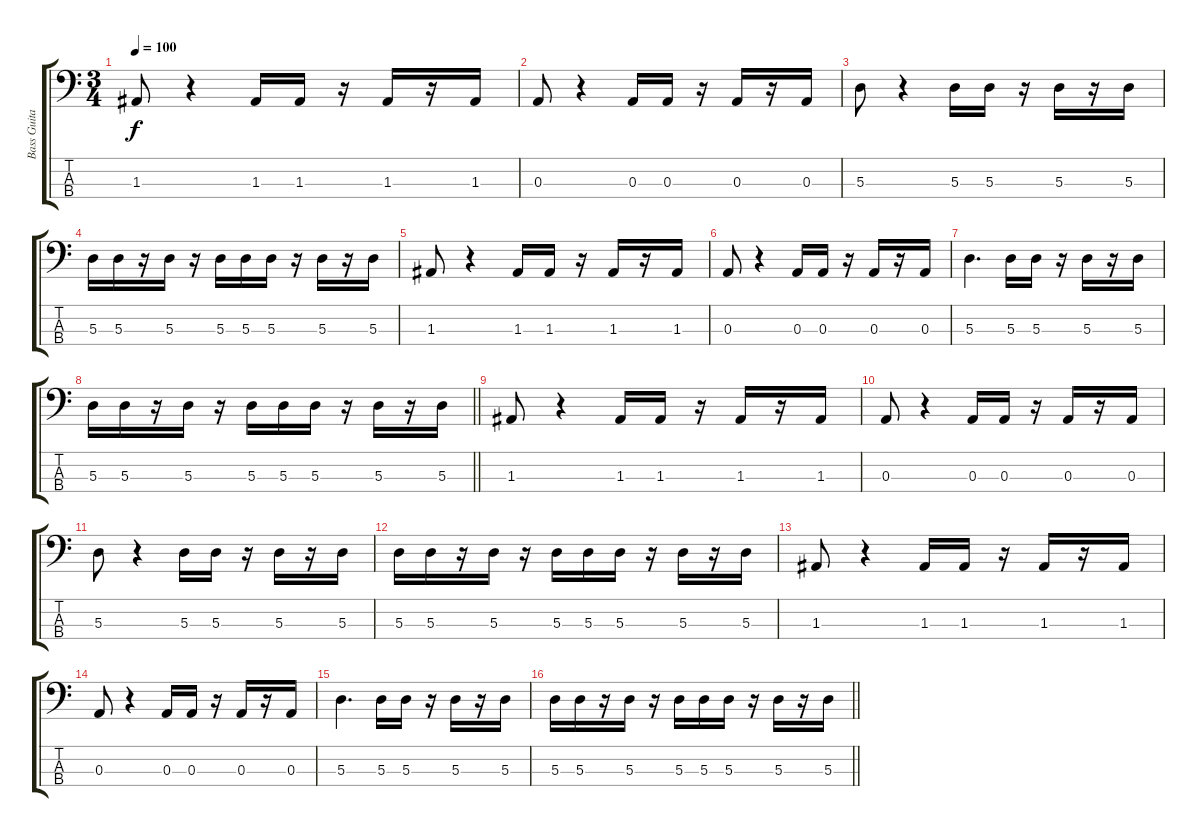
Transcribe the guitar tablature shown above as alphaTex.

\track ("Bass Guitar" "Bass Guita") {instrument electricbassfinger}
\staff {score tabs}
\tuning (G2 D2 A1 E1) {hide}
\ts (3 4)
\tempo 100
\clef f4
\ks c
1.3.8{dy f} r.4 1.3.16 1.3.16 r.16 1.3.16 r.16 1.3.16 |
0.3.8 r.4 0.3.16 0.3.16 r.16 0.3.16 r.16 0.3.16 |
5.3.8 r.4 5.3.16 5.3.16 r.16 5.3.16 r.16 5.3.16 |
5.3.16 5.3.16 r.16 5.3.16 r.16 5.3.16 5.3.16 5.3.16 r.16 5.3.16 r.16 5.3.16 |
1.3.8 r.4 1.3.16 1.3.16 r.16 1.3.16 r.16 1.3.16 |
0.3.8 r.4 0.3.16 0.3.16 r.16 0.3.16 r.16 0.3.16 |
5.3.4{d} 5.3.16 5.3.16 r.16 5.3.16 r.16 5.3.16 |
\barLineRight lightlight
5.3.16 5.3.16 r.16 5.3.16 r.16 5.3.16 5.3.16 5.3.16 r.16 5.3.16 r.16 5.3.16 |
1.3.8 r.4 1.3.16 1.3.16 r.16 1.3.16 r.16 1.3.16 |
0.3.8 r.4 0.3.16 0.3.16 r.16 0.3.16 r.16 0.3.16 |
5.3.8 r.4 5.3.16 5.3.16 r.16 5.3.16 r.16 5.3.16 |
5.3.16 5.3.16 r.16 5.3.16 r.16 5.3.16 5.3.16 5.3.16 r.16 5.3.16 r.16 5.3.16 |
1.3.8 r.4 1.3.16 1.3.16 r.16 1.3.16 r.16 1.3.16 |
0.3.8 r.4 0.3.16 0.3.16 r.16 0.3.16 r.16 0.3.16 |
5.3.4{d} 5.3.16 5.3.16 r.16 5.3.16 r.16 5.3.16 |
\barLineRight lightlight
5.3.16 5.3.16 r.16 5.3.16 r.16 5.3.16 5.3.16 5.3.16 r.16 5.3.16 r.16 5.3.16
